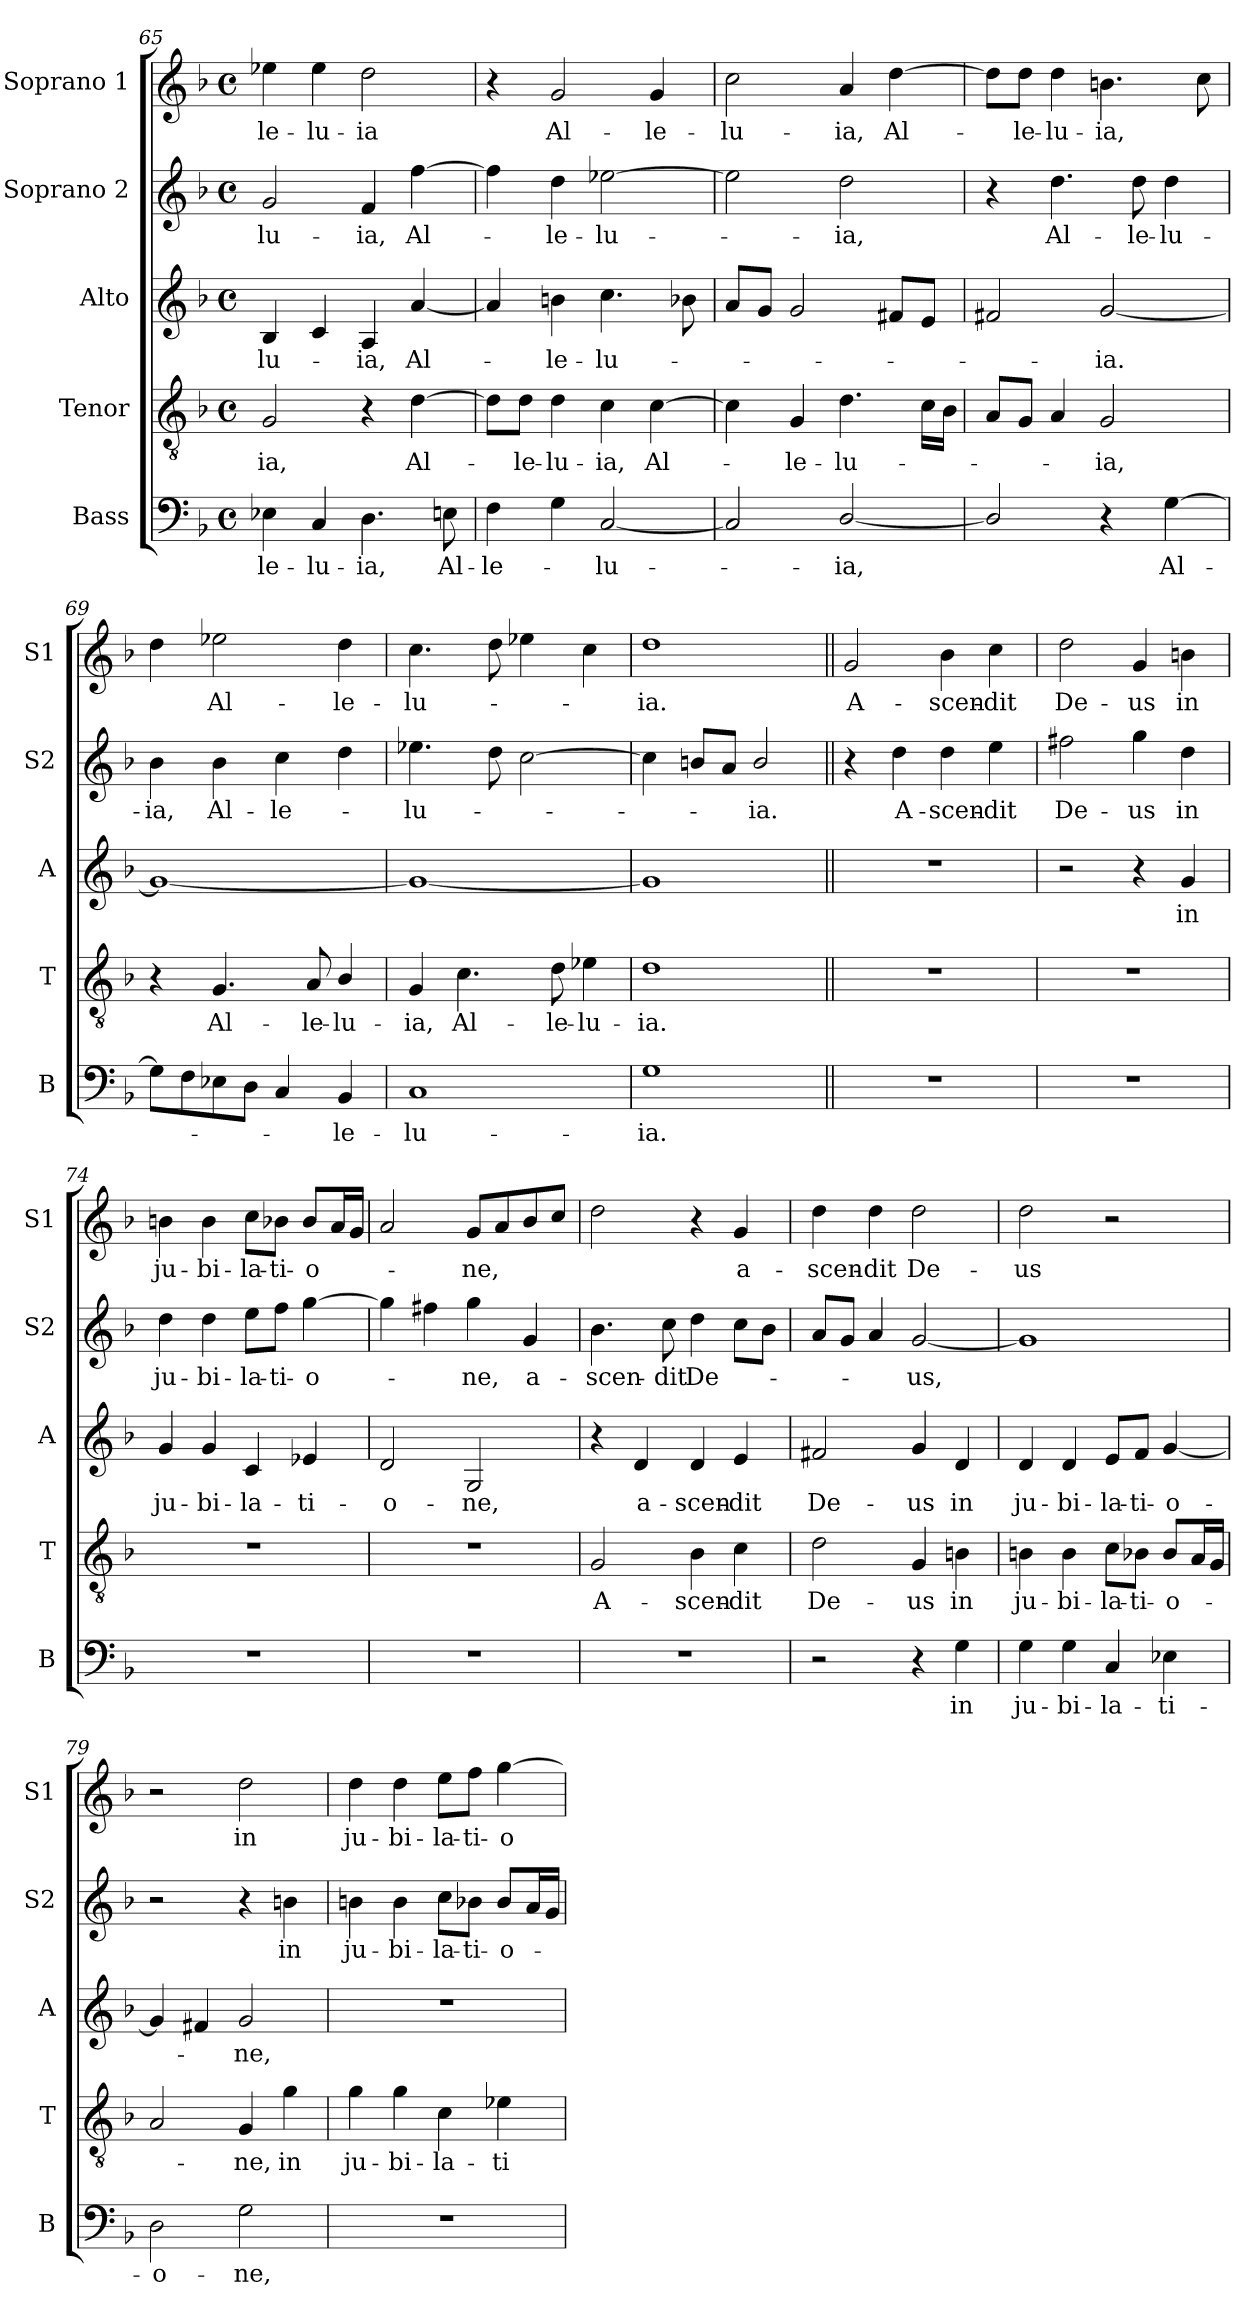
**kern	**text	**kern	**text	**kern	**text	**kern	**text	**kern	**text
*part5	*part5	*part4	*part4	*part3	*part3	*part2	*part2	*part1	*part1
*staff5	*staff5	*staff4	*staff4	*staff3	*staff3	*staff2	*staff2	*staff1	*staff1
*I"Bass	*	*I"Tenor	*	*I"Alto	*	*I"Soprano 2	*	*I"Soprano 1	*
*I'B	*	*I'T	*	*I'A	*	*I'S2	*	*I'S1	*
*clefF4	*	*clefGv2	*	*clefG2	*	*clefG2	*	*clefG2	*
*k[b-]	*	*k[b-]	*	*k[b-]	*	*k[b-]	*	*k[b-]	*
*F:	*	*F:	*	*F:	*	*F:	*	*F:	*
*M4/4	*	*M4/4	*	*M4/4	*	*M4/4	*	*M4/4	*
*met(c)	*	*met(c)	*	*met(c)	*	*met(c)	*	*met(c)	*
=65	=65	=65	=65	=65	=65	=65	=65	=65	=65
!	!LO:LY:b	!	!LO:LY:b	!	!LO:LY:b	!	!LO:LY:b	!	!LO:LY:b
4E-X\	-le-	2G/	-ia,	4B-/	-lu-	2g/	-lu-	4ee-X\	-le-
!	!LO:LY:b	!	!	!	!	!	!	!	!LO:LY:b
4C/	-lu-	.	.	4c/	.	.	.	4ee-\	-lu-
!	!LO:LY:b	!	!	!	!LO:LY:b	!	!LO:LY:b	!	!LO:LY:b
4.D\	-ia,	4r	.	4A/	-ia,	4f/	-ia,	2dd\	-ia
!	!	!	!LO:LY:b	!	!LO:LY:b	!	!LO:LY:b	!	!
.	.	[4d\	Al-	[4a/	Al-	[4ff\	Al-	.	.
!	!LO:LY:b	!	!	!	!	!	!	!	!
8En\	Al-	.	.	.	.	.	.	.	.
!!LO:PB:g=z
=66	=66	=66	=66	=66	=66	=66	=66	=66	=66
!	!LO:LY:b	!	!	!	!	!	!	!	!
4F\	-le-	8d\L]	.	4a/]	.	4ff\]	.	4r	.
!	!	!	!LO:LY:b	!	!	!	!	!	!
.	.	8d\J	-le-	.	.	.	.	.	.
!	!	!	!LO:LY:b	!	!LO:LY:b	!	!LO:LY:b	!	!LO:LY:b
4G\	.	4d\	-lu-	4bn\	-le-	4dd\	-le-	2g/	Al-
!	!LO:LY:b	!	!LO:LY:b	!	!LO:LY:b	!	!LO:LY:b	!	!
[2C/	-lu-	4c\	-ia,	4.cc\	-lu-	[2ee-X\	-lu-	.	.
!	!	!	!LO:LY:b	!	!	!	!	!	!LO:LY:b
.	.	[4c\	Al-	.	.	.	.	4g/	-le-
.	.	.	.	8b-X\	.	.	.	.	.
=67	=67	=67	=67	=67	=67	=67	=67	=67	=67
!	!	!	!	!	!	!	!	!	!LO:LY:b
2C/]	.	4c\]	.	8a/L	.	2ee-\]	.	2cc\	-lu-
.	.	.	.	8g/J	.	.	.	.	.
!	!	!	!LO:LY:b	!	!	!	!	!	!
.	.	4G/	-le-	2g/	.	.	.	.	.
!	!LO:LY:b	!	!LO:LY:b	!	!	!	!LO:LY:b	!	!LO:LY:b
[2D/	-ia,	4.d\	-lu-	.	.	2dd\	-ia,	4a/	-ia,
!	!	!	!	!	!	!	!	!	!LO:LY:b
.	.	.	.	8f#X/L	.	.	.	[4dd\	Al-
.	.	16c\LL	.	8e/J	.	.	.	.	.
.	.	16B-\JJ	.	.	.	.	.	.	.
=68	=68	=68	=68	=68	=68	=68	=68	=68	=68
2D/]	.	8A/L	.	2f#X/	.	4r	.	8dd\L]	.
!	!	!	!	!	!	!	!	!	!LO:LY:b
.	.	8G/J	.	.	.	.	.	8dd\J	-le-
!	!	!	!	!	!	!	!LO:LY:b	!	!LO:LY:b
.	.	4A/	.	.	.	4.dd\	Al-	4dd\	-lu-
!	!	!	!LO:LY:b	!	!LO:LY:b	!	!	!	!LO:LY:b
4r	.	2G/	-ia,	[2g/	-ia.	.	.	4.bn\	-ia,
!	!	!	!	!	!	!	!LO:LY:b	!	!
.	.	.	.	.	.	8dd\	-le-	.	.
!	!LO:LY:b	!	!	!	!	!	!LO:LY:b	!	!
[4G\	Al-	.	.	.	.	4dd\	-lu-	.	.
.	.	.	.	.	.	.	.	8cc\	.
=69	=69	=69	=69	=69	=69	=69	=69	=69	=69
!	!	!	!	!	!	!	!LO:LY:b	!	!
8G\L]	.	4r	.	1g_	.	4b-\	-ia,	4dd\	.
8F\	.	.	.	.	.	.	.	.	.
!	!	!	!LO:LY:b	!	!	!	!LO:LY:b	!	!LO:LY:b
8E-X\	.	4.G/	Al-	.	.	4b-\	Al-	2ee-X\	Al-
8D\J	.	.	.	.	.	.	.	.	.
!	!	!	!	!	!	!	!LO:LY:b	!	!
4C/	.	.	.	.	.	4cc\	-le-	.	.
!	!	!	!LO:LY:b	!	!	!	!	!	!
.	.	8A/	-le-	.	.	.	.	.	.
!	!LO:LY:b	!	!LO:LY:b	!	!	!	!	!	!LO:LY:b
4BB-/	-le-	4B-/	-lu-	.	.	4dd\	.	4dd\	-le-
=70	=70	=70	=70	=70	=70	=70	=70	=70	=70
!	!LO:LY:b	!	!LO:LY:b	!	!	!	!LO:LY:b	!	!LO:LY:b
1C	-lu-	4G/	-ia,	1g_	.	4.ee-X\	-lu-	4.cc\	-lu-
!	!	!	!LO:LY:b	!	!	!	!	!	!
.	.	4.c\	Al-	.	.	.	.	.	.
.	.	.	.	.	.	8dd\	.	8dd\	.
.	.	.	.	.	.	[2cc\	.	4ee-X\	.
!	!	!	!LO:LY:b	!	!	!	!	!	!
.	.	8d\	-le-	.	.	.	.	.	.
!	!	!	!LO:LY:b	!	!	!	!	!	!
.	.	4e-X\	-lu-	.	.	.	.	4cc\	.
=71	=71	=71	=71	=71	=71	=71	=71	=71	=71
!	!LO:LY:b	!	!LO:LY:b	!	!	!	!	!	!LO:LY:b
1G	-ia.	1d	-ia.	1g]	.	4cc\]	.	1dd	-ia.
.	.	.	.	.	.	8bn/L	.	.	.
.	.	.	.	.	.	8a/J	.	.	.
!	!	!	!	!	!	!	!LO:LY:b	!	!
.	.	.	.	.	.	2b/	-ia.	.	.
=72||	=72||	=72||	=72||	=72||	=72||	=72||	=72||	=72||	=72||
!	!	!	!	!	!	!	!	!	!LO:LY:b
1r	.	1r	.	1r	.	4r	.	2g/	A-
!	!	!	!	!	!	!	!LO:LY:b	!	!
.	.	.	.	.	.	4dd\	A-	.	.
!	!	!	!	!	!	!	!LO:LY:b	!	!LO:LY:b
.	.	.	.	.	.	4dd\	-scen-	4b-\	-scen-
!	!	!	!	!	!	!	!LO:LY:b	!	!LO:LY:b
.	.	.	.	.	.	4ee\	-dit	4cc\	-dit
=73	=73	=73	=73	=73	=73	=73	=73	=73	=73
!	!	!	!	!	!	!	!LO:LY:b	!	!LO:LY:b
1r	.	1r	.	2r	.	2ff#X\	De-	2dd\	De-
!	!	!	!	!	!	!	!LO:LY:b	!	!LO:LY:b
.	.	.	.	4r	.	4gg\	-us	4g/	-us
!	!	!	!	!	!LO:LY:b	!	!LO:LY:b	!	!LO:LY:b
.	.	.	.	4g/	in	4dd\	in	4bn\	in
!!LO:LB:g=z
=74	=74	=74	=74	=74	=74	=74	=74	=74	=74
!	!	!	!	!	!LO:LY:b	!	!LO:LY:b	!	!LO:LY:b
1r	.	1r	.	4g/	ju-	4dd\	ju-	4bn\	ju-
!	!	!	!	!	!LO:LY:b	!	!LO:LY:b	!	!LO:LY:b
.	.	.	.	4g/	-bi-	4dd\	-bi-	4b\	-bi-
!	!	!	!	!	!LO:LY:b	!	!LO:LY:b	!	!LO:LY:b
.	.	.	.	4c/	-la-	8ee\L	-la-	8cc\L	-la-
!	!	!	!	!	!	!	!LO:LY:b	!	!LO:LY:b
.	.	.	.	.	.	8ff\J	-ti-	8b-X\J	-ti-
!	!	!	!	!	!LO:LY:b	!	!LO:LY:b	!	!LO:LY:b
.	.	.	.	4e-X/	-ti-	[4gg\	-o-	8b-/L	-o-
.	.	.	.	.	.	.	.	16a/L	.
.	.	.	.	.	.	.	.	16g/JJ	.
=75	=75	=75	=75	=75	=75	=75	=75	=75	=75
!	!	!	!	!	!LO:LY:b	!	!	!	!
1r	.	1r	.	2d/	-o-	4gg\]	.	2a/	.
.	.	.	.	.	.	4ff#X\	.	.	.
!	!	!	!	!	!LO:LY:b	!	!LO:LY:b	!	!LO:LY:b
.	.	.	.	2G/	-ne,	4gg\	-ne,	8g/L	-ne,
.	.	.	.	.	.	.	.	8a/	.
!	!	!	!	!	!	!	!LO:LY:b	!	!
.	.	.	.	.	.	4g/	a-	8b-/	.
.	.	.	.	.	.	.	.	8cc/J	.
=76	=76	=76	=76	=76	=76	=76	=76	=76	=76
!	!	!	!LO:LY:b	!	!	!	!LO:LY:b	!	!
1r	.	2G/	A-	4r	.	4.b-\	-scen-	2dd\	.
!	!	!	!	!	!LO:LY:b	!	!	!	!
.	.	.	.	4d/	a-	.	.	.	.
!	!	!	!	!	!	!	!LO:LY:b	!	!
.	.	.	.	.	.	8cc\	-dit	.	.
!	!	!	!LO:LY:b	!	!LO:LY:b	!	!LO:LY:b	!	!
.	.	4B-\	-scen-	4d/	-scen-	4dd\	De-	4r	.
!	!	!	!LO:LY:b	!	!LO:LY:b	!	!	!	!LO:LY:b
.	.	4c\	-dit	4e/	-dit	8cc\L	.	4g/	a-
.	.	.	.	.	.	8b-\J	.	.	.
=77	=77	=77	=77	=77	=77	=77	=77	=77	=77
!	!	!	!LO:LY:b	!	!LO:LY:b	!	!	!	!LO:LY:b
2r	.	2d\	De-	2f#X/	De-	8a/L	.	4dd\	-scen-
.	.	.	.	.	.	8g/J	.	.	.
!	!	!	!	!	!	!	!	!	!LO:LY:b
.	.	.	.	.	.	4a/	.	4dd\	-dit
!	!	!	!LO:LY:b	!	!LO:LY:b	!	!LO:LY:b	!	!LO:LY:b
4r	.	4G/	-us	4g/	-us	[2g/	-us,	2dd\	De-
!	!LO:LY:b	!	!LO:LY:b	!	!LO:LY:b	!	!	!	!
4G\	in	4Bn\	in	4d/	in	.	.	.	.
=78	=78	=78	=78	=78	=78	=78	=78	=78	=78
!	!LO:LY:b	!	!LO:LY:b	!	!LO:LY:b	!	!	!	!LO:LY:b
4G\	ju-	4Bn\	ju-	4d/	ju-	1g]	.	2dd\	-us
!	!LO:LY:b	!	!LO:LY:b	!	!LO:LY:b	!	!	!	!
4G\	-bi-	4B\	-bi-	4d/	-bi-	.	.	.	.
!	!LO:LY:b	!	!LO:LY:b	!	!LO:LY:b	!	!	!	!
4C/	-la-	8c\L	-la-	8e/L	-la-	.	.	2r	.
!	!	!	!LO:LY:b	!	!LO:LY:b	!	!	!	!
.	.	8B-X\J	-ti-	8f/J	-ti-	.	.	.	.
!	!LO:LY:b	!	!LO:LY:b	!	!LO:LY:b	!	!	!	!
4E-X\	-ti-	8B-/L	-o-	[4g/	-o-	.	.	.	.
.	.	16A/L	.	.	.	.	.	.	.
.	.	16G/JJ	.	.	.	.	.	.	.
=79	=79	=79	=79	=79	=79	=79	=79	=79	=79
!	!LO:LY:b	!	!	!	!	!	!	!	!
2D\	-o-	2A/	.	4g/]	.	2r	.	2r	.
.	.	.	.	4f#X/	.	.	.	.	.
!	!LO:LY:b	!	!LO:LY:b	!	!LO:LY:b	!	!	!	!LO:LY:b
2G\	-ne,	4G/	-ne,	2g/	-ne,	4r	.	2dd\	in
!	!	!	!LO:LY:b	!	!	!	!LO:LY:b	!	!
.	.	4g\	in	.	.	4bn\	in	.	.
=80	=80	=80	=80	=80	=80	=80	=80	=80	=80
!	!	!	!LO:LY:b	!	!	!	!LO:LY:b	!	!LO:LY:b
1r	.	4g\	ju-	1r	.	4bn\	ju-	4dd\	ju-
!	!	!	!LO:LY:b	!	!	!	!LO:LY:b	!	!LO:LY:b
.	.	4g\	-bi-	.	.	4b\	-bi-	4dd\	-bi-
!	!	!	!LO:LY:b	!	!	!	!LO:LY:b	!	!LO:LY:b
.	.	4c\	-la-	.	.	8cc\L	-la-	8ee\L	-la-
!	!	!	!	!	!	!	!LO:LY:b	!	!LO:LY:b
.	.	.	.	.	.	8b-X\J	-ti-	8ff\J	-ti-
!	!	!	!LO:LY:b	!	!	!	!LO:LY:b	!	!LO:LY:b
.	.	4e-X\	-ti-	.	.	8b-/L	-o-	[4gg\	-o-
.	.	.	.	.	.	16a/L	.	.	.
.	.	.	.	.	.	16g/JJ	.	.	.
=	=	=	=	=	=	=	=	=	=
*-	*-	*-	*-	*-	*-	*-	*-	*-	*-
